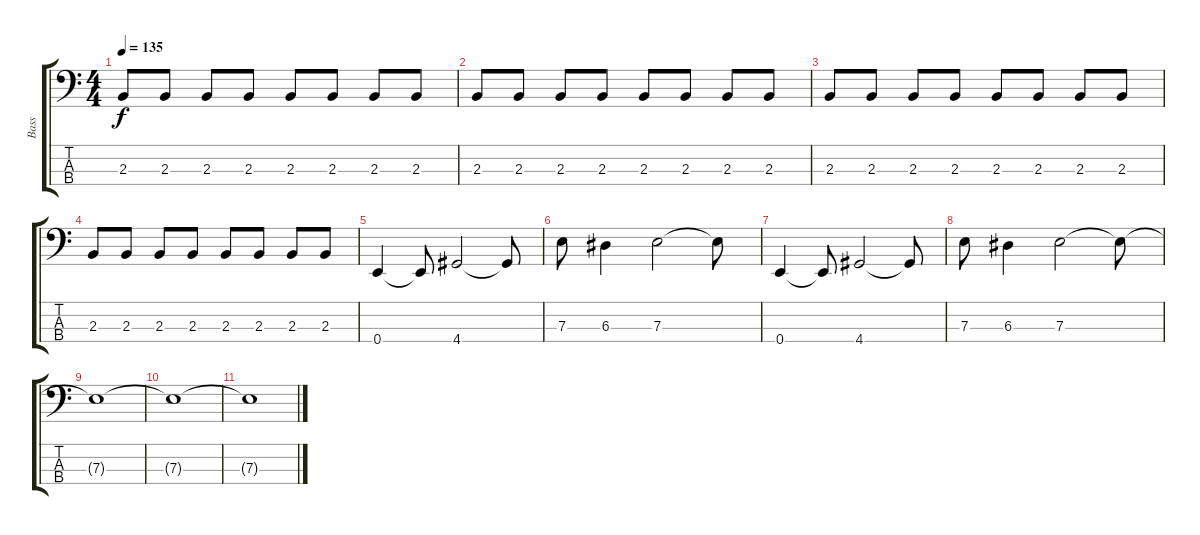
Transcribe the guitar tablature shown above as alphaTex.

\track ("Bass" "Bass") {instrument electricbassfinger}
\staff {score tabs}
\tuning (G2 D2 A1 E1) {hide}
\ts (4 4)
\tempo 135
\clef f4
\ks c
2.3.8{dy f} 2.3.8 2.3.8 2.3.8 2.3.8 2.3.8 2.3.8 2.3.8 |
2.3.8 2.3.8 2.3.8 2.3.8 2.3.8 2.3.8 2.3.8 2.3.8 |
2.3.8 2.3.8 2.3.8 2.3.8 2.3.8 2.3.8 2.3.8 2.3.8 |
2.3.8 2.3.8 2.3.8 2.3.8 2.3.8 2.3.8 2.3.8 2.3.8 |
0.4.4 0.4{t}.8 4.4.2 4.4{t}.8 |
7.3.8 6.3.4 7.3.2 7.3{t}.8 |
0.4.4 0.4{t}.8 4.4.2 4.4{t}.8 |
7.3.8 6.3.4 7.3.2 7.3{t}.8 |
7.3{t}.1 |
7.3{t}.1 |
7.3{t}.1
